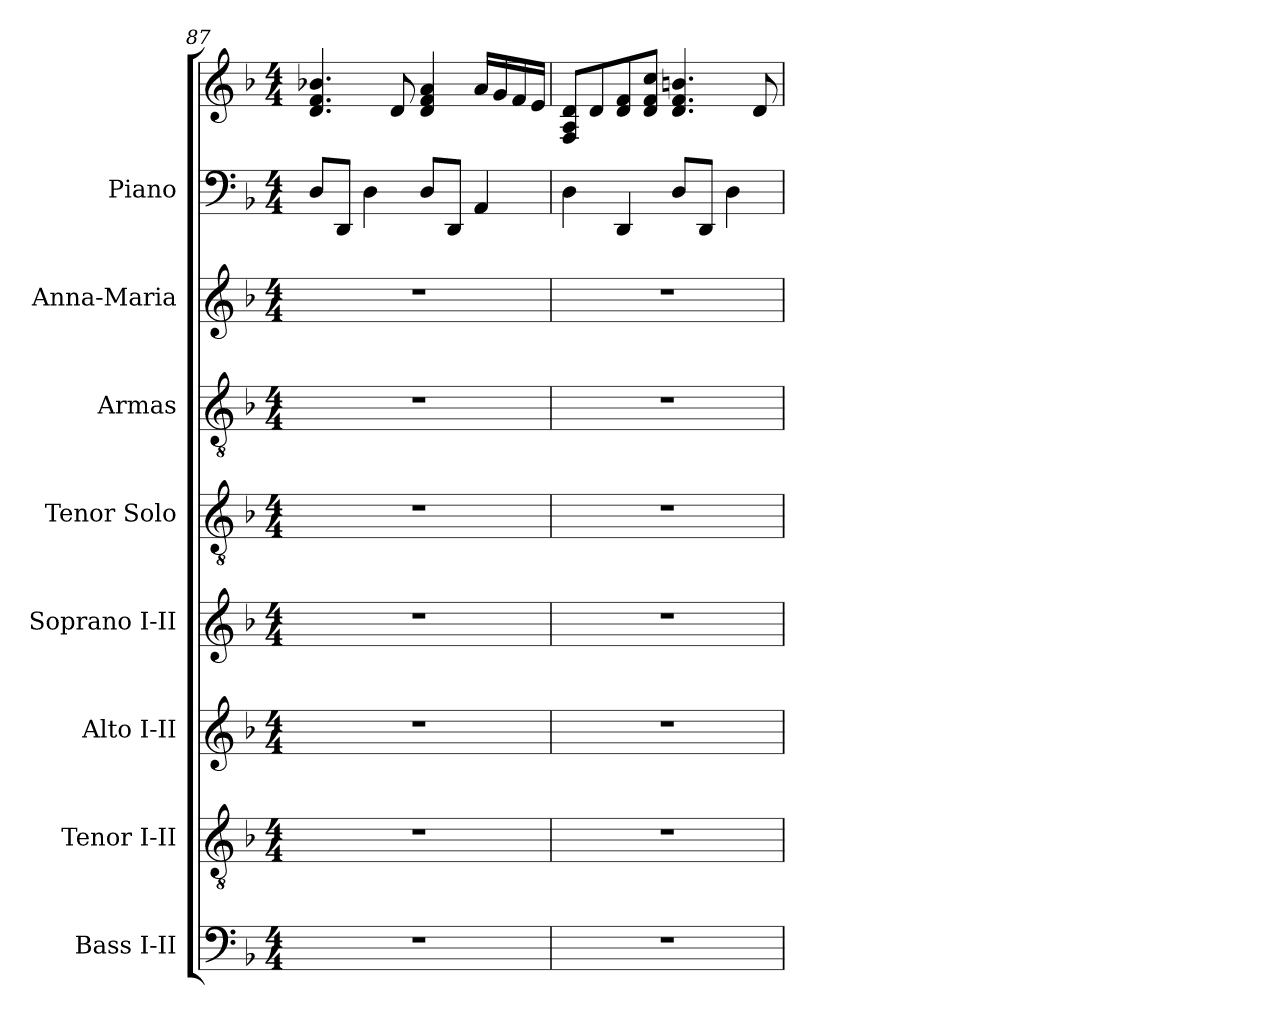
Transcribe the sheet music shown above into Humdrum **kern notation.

**kern	**kern	**kern	**kern	**kern	**kern	**kern	**kern	**kern
*part8	*part7	*part6	*part5	*part4	*part3	*part2	*part1	*part1
*staff9	*staff8	*staff7	*staff6	*staff5	*staff4	*staff3	*staff2	*staff1
*I"Bass I-II	*I"Tenor I-II	*I"Alto I-II	*I"Soprano I-II	*I"Tenor Solo	*I"Armas	*I"Anna-Maria	*I"Piano	*
*I'B.	*I'T.	*I'A.	*I'S.	*I'T. Solo	*I'Armas	*I'A-M	*I'Pno.	*
*clefF4	*clefGv2	*clefG2	*clefG2	*clefGv2	*clefGv2	*clefG2	*clefF4	*clefG2
*	*ITrd7c12	*	*	*ITrd7c12	*ITrd7c12	*	*	*
*k[b-]	*k[b-]	*k[b-]	*k[b-]	*k[b-]	*k[b-]	*k[b-]	*k[b-]	*k[b-]
*F:	*F:	*F:	*F:	*F:	*F:	*F:	*F:	*F:
*M4/4	*M4/4	*M4/4	*M4/4	*M4/4	*M4/4	*M4/4	*M4/4	*M4/4
=87	=87	=87	=87	=87	=87	=87	=87	=87
1r	1r	1r	1r	1r	1r	1r	8Di/L	4.di/ 4.fi 4.b-Xi
.	.	.	.	.	.	.	8DDi/J	.
.	.	.	.	.	.	.	4Di\	.
.	.	.	.	.	.	.	.	8di/
.	.	.	.	.	.	.	8Di/L	4di/ 4fi 4ai
.	.	.	.	.	.	.	8DDi/J	.
.	.	.	.	.	.	.	4AAi/	16ai/LL
.	.	.	.	.	.	.	.	16gi/
.	.	.	.	.	.	.	.	16fi/
.	.	.	.	.	.	.	.	16ei/JJ
=88	=88	=88	=88	=88	=88	=88	=88	=88
1r	1r	1r	1r	1r	1r	1r	4Di\	8Fi/ 8Ai 8diL
.	.	.	.	.	.	.	.	8di/
.	.	.	.	.	.	.	4DDi/	8di/ 8fi
.	.	.	.	.	.	.	.	8di/ 8fi 8cciJ
.	.	.	.	.	.	.	8Di/L	4.di/ 4.fi 4.bni
.	.	.	.	.	.	.	8DDi/J	.
.	.	.	.	.	.	.	4Di\	.
.	.	.	.	.	.	.	.	8di/
=	=	=	=	=	=	=	=	=
*-	*-	*-	*-	*-	*-	*-	*-	*-
